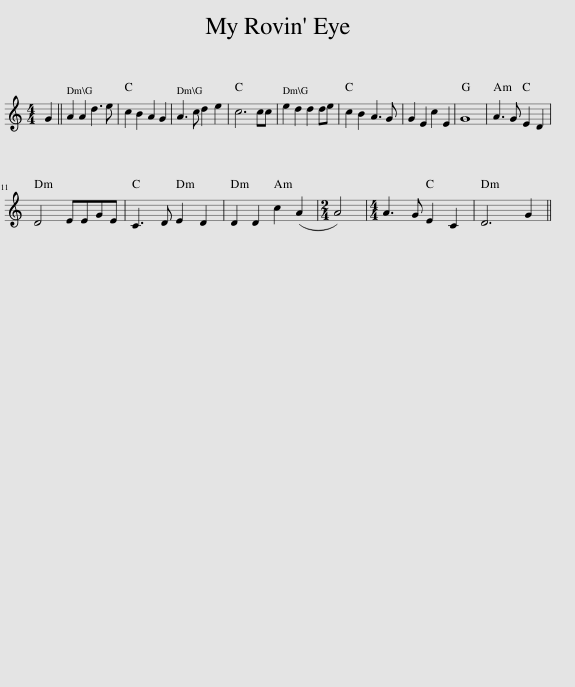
X:1
L:1/8
M:4/4
I:linebreak $
K:C
V:1 treble
V:1
 G2 || A2 A2 d3 e | c2 B2 A2 G2 | A3 c d2 e2 | c6 cc | %5
 e2 d2 d2 de | c2 B2 A3 G | G2 E2 c2 E2 | G8 | A3 G E2 D2 |$ %10
 D4 EEGE | C3 D E2 D2 | D2 D2 c2 (A2 |[M:2/4] A4) |[M:4/4] A3 G E2 C2 | %15
 D6 G2 || %16
